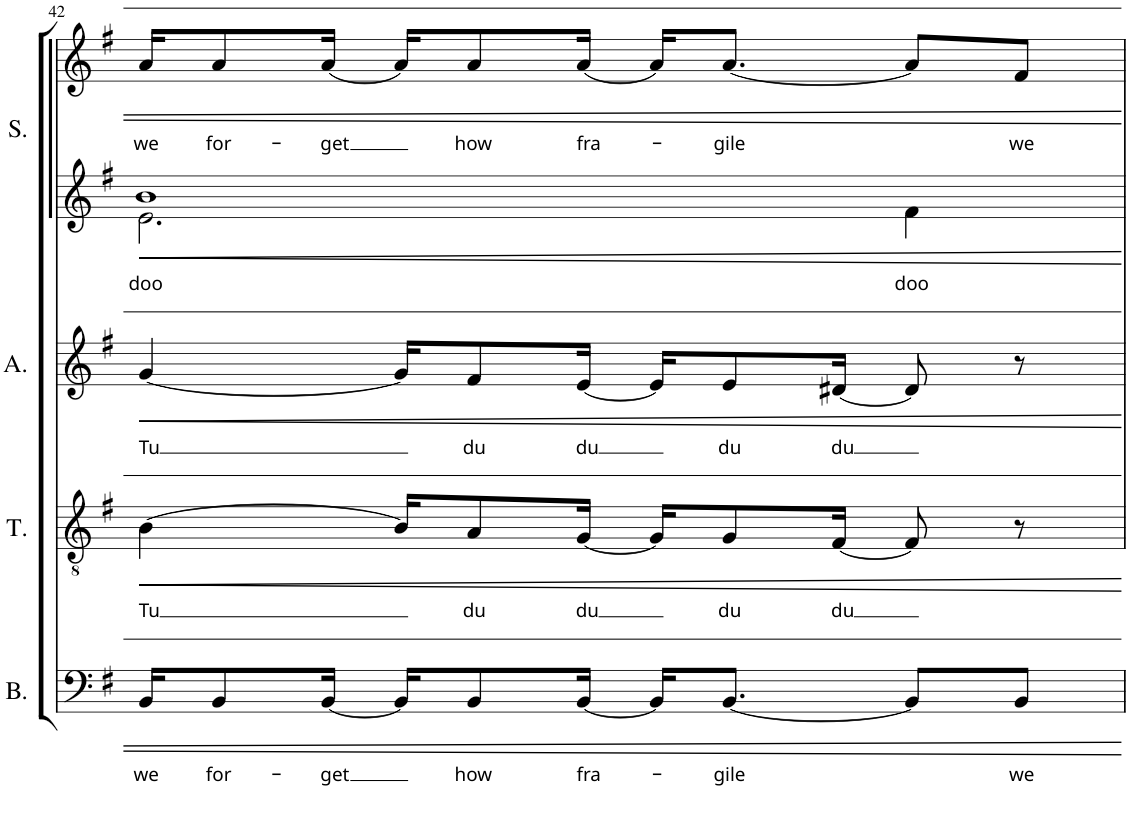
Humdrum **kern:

**kern	**text	**kern	**text	**kern	**text	**kern	**text	**kern	**text
*part4	*part4	*part3	*part3	*part2	*part2	*part1	*part1	*part1	*part1
*staff5	*staff5	*staff4	*staff4	*staff3	*staff3	*staff2	*staff2	*staff1	*staff1
*I"Bass	*	*I"Tenor	*	*I"Alto	*	*I"Soprano	*	*	*
*I'B.	*	*I'T.	*	*I'A.	*	*I'S.	*	*	*
!!LO:PB:g=z
*clefF4	*	*clefGv2	*	*clefG2	*	*clefG2	*	*clefG2	*
*	*	*Trd7c12	*	*	*	*	*	*	*
*k[f#]	*	*k[f#]	*	*k[f#]	*	*k[f#]	*	*k[f#]	*
*e:	*	*e:	*	*e:	*	*e:	*	*e:	*
*M4/4	*	*M4/4	*	*M4/4	*	*M4/4	*	*M4/4	*
=42	=42	=42	=42	=42	=42	=42	=42	=42	=42
!	!LO:LY:b	!	!LO:LY:b	!	!LO:LY:b	!	!LO:LY:b	!	!LO:LY:b
*	*	*	*	*	*	*^	*	*	*
16BB/KL	we	[4B\	Tu	[4g/	Tu	1b	2.e\	doo	16a/KL	we
!	!LO:LY:b	!	!	!	!	!	!	!	!	!LO:LY:b
8BB/	for-	.	.	.	.	.	.	.	8a/	for-
!	!LO:LY:b	!	!	!	!	!	!	!	!	!LO:LY:b
[16BB/Jk	-get	.	.	.	.	.	.	.	[16a/Jk	-get
16BB/KL]	.	16B/KL]	.	16g/KL]	.	.	.	.	16a/KL]	.
!	!LO:LY:b	!	!LO:LY:b	!	!LO:LY:b	!	!	!	!	!LO:LY:b
8BB/	how	8A/	du	8f#/	du	.	.	.	8a/	how
!	!LO:LY:b	!	!LO:LY:b	!	!LO:LY:b	!	!	!	!	!LO:LY:b
[16BB/Jk	fra-	[16G/Jk	du	[16e/Jk	du	.	.	.	[16a/Jk	fra-
16BB/KL]	.	16G/KL]	.	16e/KL]	.	.	.	.	16a/KL]	.
!	!LO:LY:b	!	!LO:LY:b	!	!LO:LY:b	!	!	!	!	!LO:LY:b
[8.BB/J	-gile	8G/	du	8e/	du	.	.	.	[8.a/J	-gile
!	!	!	!LO:LY:b	!	!LO:LY:b	!	!	!	!	!
.	.	[16F#/Jk	du	[16d#X/Jk	du	.	.	.	.	.
!	!	!	!	!	!	!	!	!LO:LY:b	!	!
8BB/L]	.	8F#/]	.	8d#/]	.	.	4f#\	doo	8a/L]	.
!	!LO:LY:b	!	!	!	!	!	!	!	!	!LO:LY:b
8BB/J	we	8r	.	8r	.	.	.	.	8f#/J	we
*	*	*	*	*	*	*v	*v	*	*	*
=	=	=	=	=	=	=	=	=	=
*-	*-	*-	*-	*-	*-	*-	*-	*-	*-
